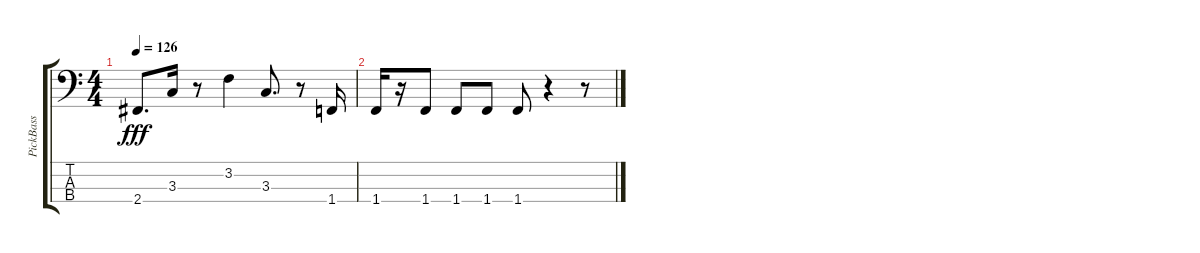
\track ("PickBass" "PickBass") {instrument electricbasspick}
\staff {score tabs}
\tuning (G2 D2 A1 E1) {hide}
\ts (4 4)
\tempo 126
\clef f4
\ks c
2.4.8{d dy fff} 3.3.16 r.8 3.2.4 3.3.8{d} r.8 1.4.16 |
1.4.16 r.16 1.4.8 1.4.8 1.4.8 1.4.8 r.4 r.8
